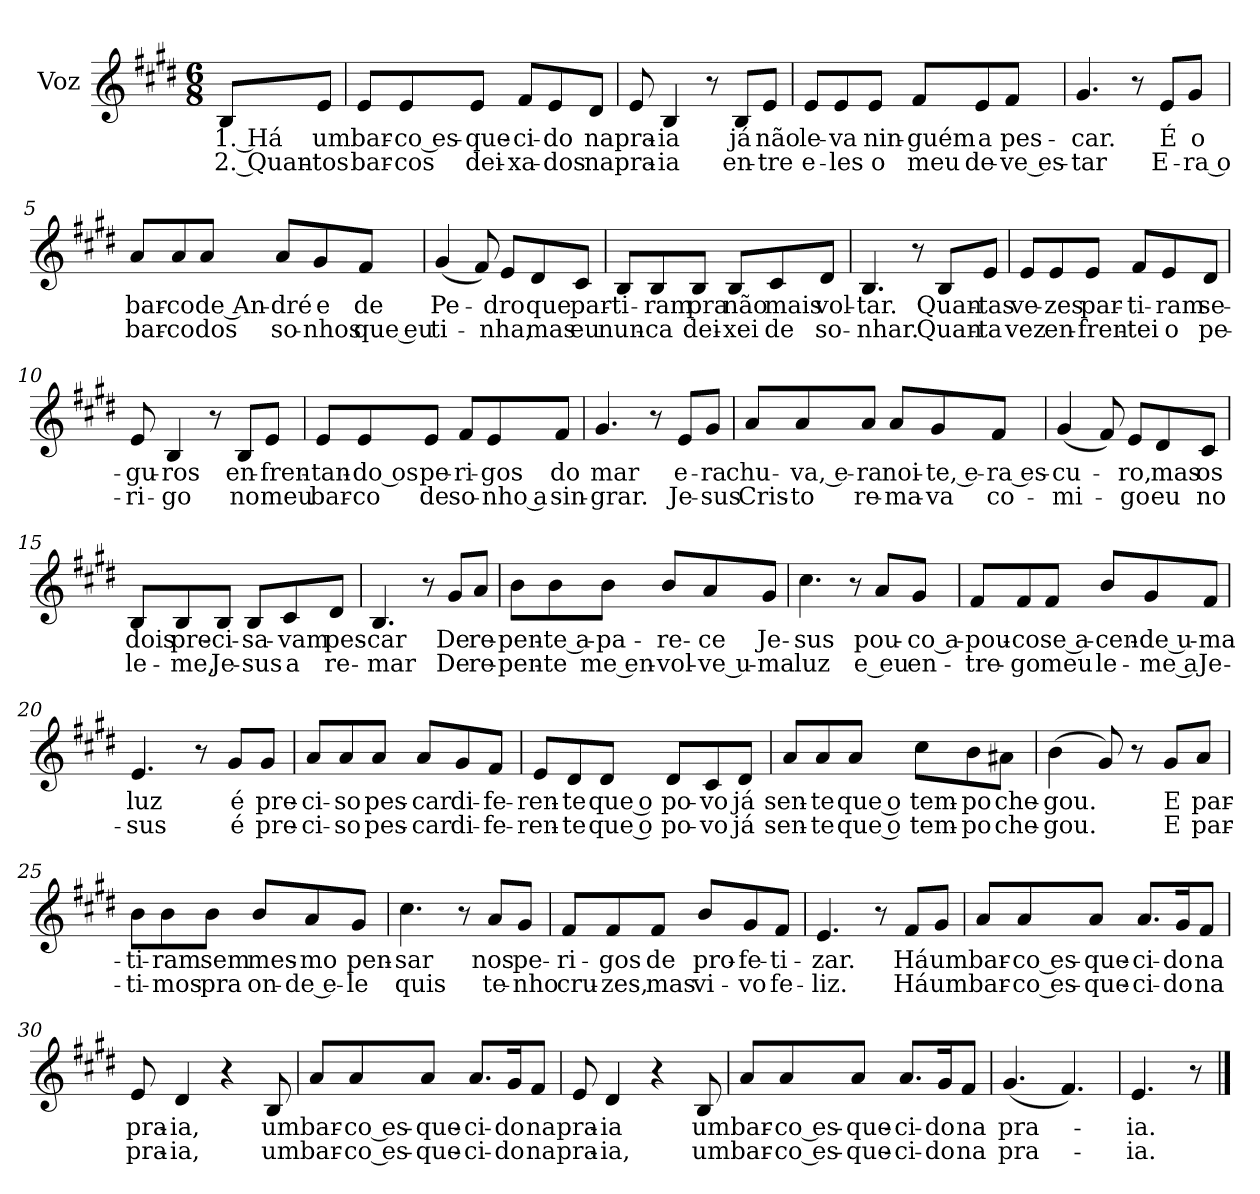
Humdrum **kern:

**kern	**text	**text
*part1	*part1	*part1
*staff1	*staff1	*staff1
*I"Voz	*	*
*I'Vo.	*	*
*clefG2	*	*
*k[f#c#g#d#]	*	*
*M6/8	*	*
*MM86	*	*
=	=	=
!	!LO:LY:b	!LO:LY:b
8B/L	1. Há	2. Quan-
!	!LO:LY:b	!LO:LY:b
8e/J	um	-tos
=1	=1	=1
!	!LO:LY:b	!LO:LY:b
8e/L	bar-	bar-
!	!LO:LY:b	!LO:LY:b
8e/	-co es-	-cos
!	!LO:LY:b	!LO:LY:b
8e/J	-que-	dei-
!	!LO:LY:b	!LO:LY:b
8f#/L	-ci-	-xa-
!	!LO:LY:b	!LO:LY:b
8e/	-do	-dos
!	!LO:LY:b	!LO:LY:b
8d#/J	na	na
=2	=2	=2
!	!LO:LY:b	!LO:LY:b
8e/	pra-	pra-
!	!LO:LY:b	!LO:LY:b
4B/	-ia	-ia
8r	.	.
!	!LO:LY:b	!LO:LY:b
8B/L	já	en-
!	!LO:LY:b	!LO:LY:b
8e/J	não	-tre
=3	=3	=3
!	!LO:LY:b	!LO:LY:b
8e/L	le-	e-
!	!LO:LY:b	!LO:LY:b
8e/	-va	-les
!	!LO:LY:b	!LO:LY:b
8e/J	nin-	o
!	!LO:LY:b	!LO:LY:b
8f#/L	-guém	meu
!	!LO:LY:b	!LO:LY:b
8e/	a	de-
!	!LO:LY:b	!LO:LY:b
8f#/J	pes-	-ve es-
!!LO:LB:g=z
=4	=4	=4
!	!LO:LY:b	!LO:LY:b
4.g#/	-car.	-tar
8r	.	.
!	!LO:LY:b	!LO:LY:b
8e/L	É	E-
!	!LO:LY:b	!LO:LY:b
8g#/J	o	-ra o
=5	=5	=5
!	!LO:LY:b	!LO:LY:b
8a/L	bar-	bar-
!	!LO:LY:b	!LO:LY:b
8a/	-co	-co
!	!LO:LY:b	!LO:LY:b
8a/J	de An-	dos
!	!LO:LY:b	!LO:LY:b
8a/L	-dré	so-
!	!LO:LY:b	!LO:LY:b
8g#/	e	-nhos
!	!LO:LY:b	!LO:LY:b
8f#/J	de	que eu
=6	=6	=6
!	!LO:LY:b	!LO:LY:b
(<4g#/	Pe-	ti-
8f#/)	.	.
!	!LO:LY:b	!LO:LY:b
8e/L	-dro	-nha,
!	!LO:LY:b	!LO:LY:b
8d#/	que	mas
!	!LO:LY:b	!LO:LY:b
8c#/J	par-	eu
!!LO:LB:g=z
=7	=7	=7
!	!LO:LY:b	!LO:LY:b
8B/L	-ti-	nun-
!	!LO:LY:b	!LO:LY:b
8B/	-ram	-ca
!	!LO:LY:b	!LO:LY:b
8B/J	pra	dei-
!	!LO:LY:b	!LO:LY:b
8B/L	não	-xei
!	!LO:LY:b	!LO:LY:b
8c#/	mais	de
!	!LO:LY:b	!LO:LY:b
8d#/J	vol-	so-
=8	=8	=8
!	!LO:LY:b	!LO:LY:b
4.B/	-tar.	-nhar.
8r	.	.
!	!LO:LY:b	!LO:LY:b
8B/L	Quan-	Quan-
!	!LO:LY:b	!LO:LY:b
8e/J	-tas	-ta
=9	=9	=9
!	!LO:LY:b	!LO:LY:b
8e/L	ve-	vez
!	!LO:LY:b	!LO:LY:b
8e/	-zes	en-
!	!LO:LY:b	!LO:LY:b
8e/J	par-	-fren-
!	!LO:LY:b	!LO:LY:b
8f#/L	-ti-	-tei
!	!LO:LY:b	!LO:LY:b
8e/	-ram	o
!	!LO:LY:b	!LO:LY:b
8d#/J	se-	pe-
=10	=10	=10
!	!LO:LY:b	!LO:LY:b
8e/	-gu-	-ri-
!	!LO:LY:b	!LO:LY:b
4B/	-ros	-go
8r	.	.
!	!LO:LY:b	!LO:LY:b
8B/L	en-	no
!	!LO:LY:b	!LO:LY:b
8e/J	-fren-	meu
!!LO:LB:g=z
=11	=11	=11
!	!LO:LY:b	!LO:LY:b
8e/L	-tan-	bar-
!	!LO:LY:b	!LO:LY:b
8e/	-do os	-co
!	!LO:LY:b	!LO:LY:b
8e/J	pe-	de
!	!LO:LY:b	!LO:LY:b
8f#/L	-ri-	so-
!	!LO:LY:b	!LO:LY:b
8e/	-gos	-nho a
!	!LO:LY:b	!LO:LY:b
8f#/J	do	sin-
=12	=12	=12
!	!LO:LY:b	!LO:LY:b
4.g#/	mar	-grar.
8r	.	.
!	!LO:LY:b	!LO:LY:b
8e/L	e-	Je-
!	!LO:LY:b	!LO:LY:b
8g#/J	-ra	-sus
=13	=13	=13
!	!LO:LY:b	!LO:LY:b
8a/L	chu-	Cris-
!	!LO:LY:b	!LO:LY:b
8a/	-va, e-	-to
!	!LO:LY:b	!LO:LY:b
8a/J	-ra	re-
!	!LO:LY:b	!LO:LY:b
8a/L	noi-	-ma-
!	!LO:LY:b	!LO:LY:b
8g#/	-te, e-	-va
!	!LO:LY:b	!LO:LY:b
8f#/J	-ra es-	co-
=14	=14	=14
!	!LO:LY:b	!LO:LY:b
(<4g#/	-cu-	-mi-
8f#/)	.	.
!	!LO:LY:b	!LO:LY:b
8e/L	-ro,	-go
!	!LO:LY:b	!LO:LY:b
8d#/	mas	eu
!	!LO:LY:b	!LO:LY:b
8c#/J	os	no
!!LO:LB:g=z
=15	=15	=15
!	!LO:LY:b	!LO:LY:b
8B/L	dois	le-
!	!LO:LY:b	!LO:LY:b
8B/	pre-	-me,
!	!LO:LY:b	!LO:LY:b
8B/J	-ci-	Je-
!	!LO:LY:b	!LO:LY:b
8B/L	-sa-	-sus
!	!LO:LY:b	!LO:LY:b
8c#/	-vam	a
!	!LO:LY:b	!LO:LY:b
8d#/J	pes-	re-
=16	=16	=16
!	!LO:LY:b	!LO:LY:b
4.B/	-car	-mar
8r	.	.
!	!LO:LY:b	!LO:LY:b
8g#/L	De	De
!	!LO:LY:b	!LO:LY:b
8a/J	re-	re-
=17	=17	=17
!	!LO:LY:b	!LO:LY:b
8b\L	-pen-	-pen-
!	!LO:LY:b	!LO:LY:b
8b\	-te a-	-te
!	!LO:LY:b	!LO:LY:b
8b\J	-pa-	me en-
!	!LO:LY:b	!LO:LY:b
8b/L	-re-	-vol-
!	!LO:LY:b	!LO:LY:b
8a/	-ce	-ve u-
!	!LO:LY:b	!LO:LY:b
8g#/J	Je-	-ma
=18	=18	=18
!	!LO:LY:b	!LO:LY:b
4.cc#\	-sus	luz
8r	.	.
!	!LO:LY:b	!LO:LY:b
8a/L	pou-	e eu
!	!LO:LY:b	!LO:LY:b
8g#/J	-co a-	en-
!!LO:LB:g=z
=19	=19	=19
!	!LO:LY:b	!LO:LY:b
8f#/L	-pou-	-tre-
!	!LO:LY:b	!LO:LY:b
8f#/	-co	-go
!	!LO:LY:b	!LO:LY:b
8f#/J	se a-	meu
!	!LO:LY:b	!LO:LY:b
8b/L	-cen-	le-
!	!LO:LY:b	!LO:LY:b
8g#/	-de u-	-me a
!	!LO:LY:b	!LO:LY:b
8f#/J	-ma	Je-
=20	=20	=20
!	!LO:LY:b	!LO:LY:b
4.e/	luz	-sus
8r	.	.
!	!LO:LY:b	!LO:LY:b
8g#/L	é	é
!	!LO:LY:b	!LO:LY:b
8g#/J	pre-	pre-
=21	=21	=21
!	!LO:LY:b	!LO:LY:b
8a/L	-ci-	-ci-
!	!LO:LY:b	!LO:LY:b
8a/	-so	-so
!	!LO:LY:b	!LO:LY:b
8a/J	pes-	pes-
!	!LO:LY:b	!LO:LY:b
8a/L	-car	-car
!	!LO:LY:b	!LO:LY:b
8g#/	di-	di-
!	!LO:LY:b	!LO:LY:b
8f#/J	-fe-	-fe-
=22	=22	=22
!	!LO:LY:b	!LO:LY:b
8e/L	-ren-	-ren-
!	!LO:LY:b	!LO:LY:b
8d#/	-te	-te
!	!LO:LY:b	!LO:LY:b
8d#/J	que o	que o
!	!LO:LY:b	!LO:LY:b
8d#/L	po-	po-
!	!LO:LY:b	!LO:LY:b
8c#/	-vo	-vo
!	!LO:LY:b	!LO:LY:b
8d#/J	já	já
!!LO:LB:g=z
=23	=23	=23
!	!LO:LY:b	!LO:LY:b
8a/L	sen-	sen-
!	!LO:LY:b	!LO:LY:b
8a/	-te	-te
!	!LO:LY:b	!LO:LY:b
8a/J	que o	que o
!	!LO:LY:b	!LO:LY:b
8cc#\L	tem-	tem-
!	!LO:LY:b	!LO:LY:b
8b\	-po	-po
!	!LO:LY:b	!LO:LY:b
8a#X\J	che-	che-
=24	=24	=24
!	!LO:LY:b	!LO:LY:b
(>4b\	-gou.	-gou.
8g#/)	.	.
8r	.	.
!	!LO:LY:b	!LO:LY:b
8g#/L	E	E
!	!LO:LY:b	!LO:LY:b
8a/J	par-	par-
=25	=25	=25
!	!LO:LY:b	!LO:LY:b
8b\L	ti-	-ti-
!	!LO:LY:b	!LO:LY:b
8b\	-ram	-mos
!	!LO:LY:b	!LO:LY:b
8b\J	sem	pra
!	!LO:LY:b	!LO:LY:b
8b/L	mes-	on-
!	!LO:LY:b	!LO:LY:b
8a/	-mo	-de e-
!	!LO:LY:b	!LO:LY:b
8g#/J	pen-	-le
=26	=26	=26
!	!LO:LY:b	!LO:LY:b
4.cc#\	-sar	quis
8r	.	.
!	!LO:LY:b	!LO:LY:b
8a/L	nos	te-
!	!LO:LY:b	!LO:LY:b
8g#/J	pe-	-nho
!!LO:LB:g=z
=27	=27	=27
!	!LO:LY:b	!LO:LY:b
8f#/L	-ri-	cru-
!	!LO:LY:b	!LO:LY:b
8f#/	-gos	-zes,
!	!LO:LY:b	!LO:LY:b
8f#/J	de	mas
!	!LO:LY:b	!LO:LY:b
8b/L	pro-	vi-
!	!LO:LY:b	!LO:LY:b
8g#/	-fe-	-vo
!	!LO:LY:b	!LO:LY:b
8f#/J	-ti-	fe-
=28	=28	=28
!	!LO:LY:b	!LO:LY:b
4.e/	-zar.	-liz.
8r	.	.
!	!LO:LY:b	!LO:LY:b
8f#/L	Há	Há
!	!LO:LY:b	!LO:LY:b
8g#/J	um	um
=29	=29	=29
!	!LO:LY:b	!LO:LY:b
8a/L	bar-	bar-
!	!LO:LY:b	!LO:LY:b
8a/	-co es-	-co es-
!	!LO:LY:b	!LO:LY:b
8a/J	-que-	-que-
!	!LO:LY:b	!LO:LY:b
8.a/L	-ci-	-ci-
!	!LO:LY:b	!LO:LY:b
16g#/K	-do	-do
!	!LO:LY:b	!LO:LY:b
8f#/J	na	na
=30	=30	=30
!	!LO:LY:b	!LO:LY:b
8e/	pra-	pra-
!	!LO:LY:b	!LO:LY:b
4d#/	-ia,	-ia,
4r	.	.
!	!LO:LY:b	!LO:LY:b
8B/	um	um
!!LO:PB:g=z
=31	=31	=31
!	!LO:LY:b	!LO:LY:b
8a/L	bar-	bar-
!	!LO:LY:b	!LO:LY:b
8a/	-co es-	-co es-
!	!LO:LY:b	!LO:LY:b
8a/J	-que-	-que-
!	!LO:LY:b	!LO:LY:b
8.a/L	-ci-	-ci-
!	!LO:LY:b	!LO:LY:b
16g#/K	-do	-do
!	!LO:LY:b	!LO:LY:b
8f#/J	na	na
=32	=32	=32
!	!LO:LY:b	!LO:LY:b
8e/	pra-	pra-
!	!LO:LY:b	!LO:LY:b
4d#/	-ia	-ia,
4r	.	.
!	!LO:LY:b	!LO:LY:b
8B/	um	um
=33	=33	=33
!	!LO:LY:b	!LO:LY:b
8a/L	bar-	bar-
!	!LO:LY:b	!LO:LY:b
8a/	-co es-	-co es-
!	!LO:LY:b	!LO:LY:b
8a/J	-que-	-que-
!	!LO:LY:b	!LO:LY:b
8.a/L	-ci-	-ci-
!	!LO:LY:b	!LO:LY:b
16g#/K	-do	-do
!	!LO:LY:b	!LO:LY:b
8f#/J	na	na
=34	=34	=34
!	!LO:LY:b	!LO:LY:b
(<4.g#/	pra-	pra-
4.f#/)	.	.
=35	=35	=35
!	!LO:LY:b	!LO:LY:b
4.e/	-ia.	-ia.
8r	.	.
==	==	==
*-	*-	*-
